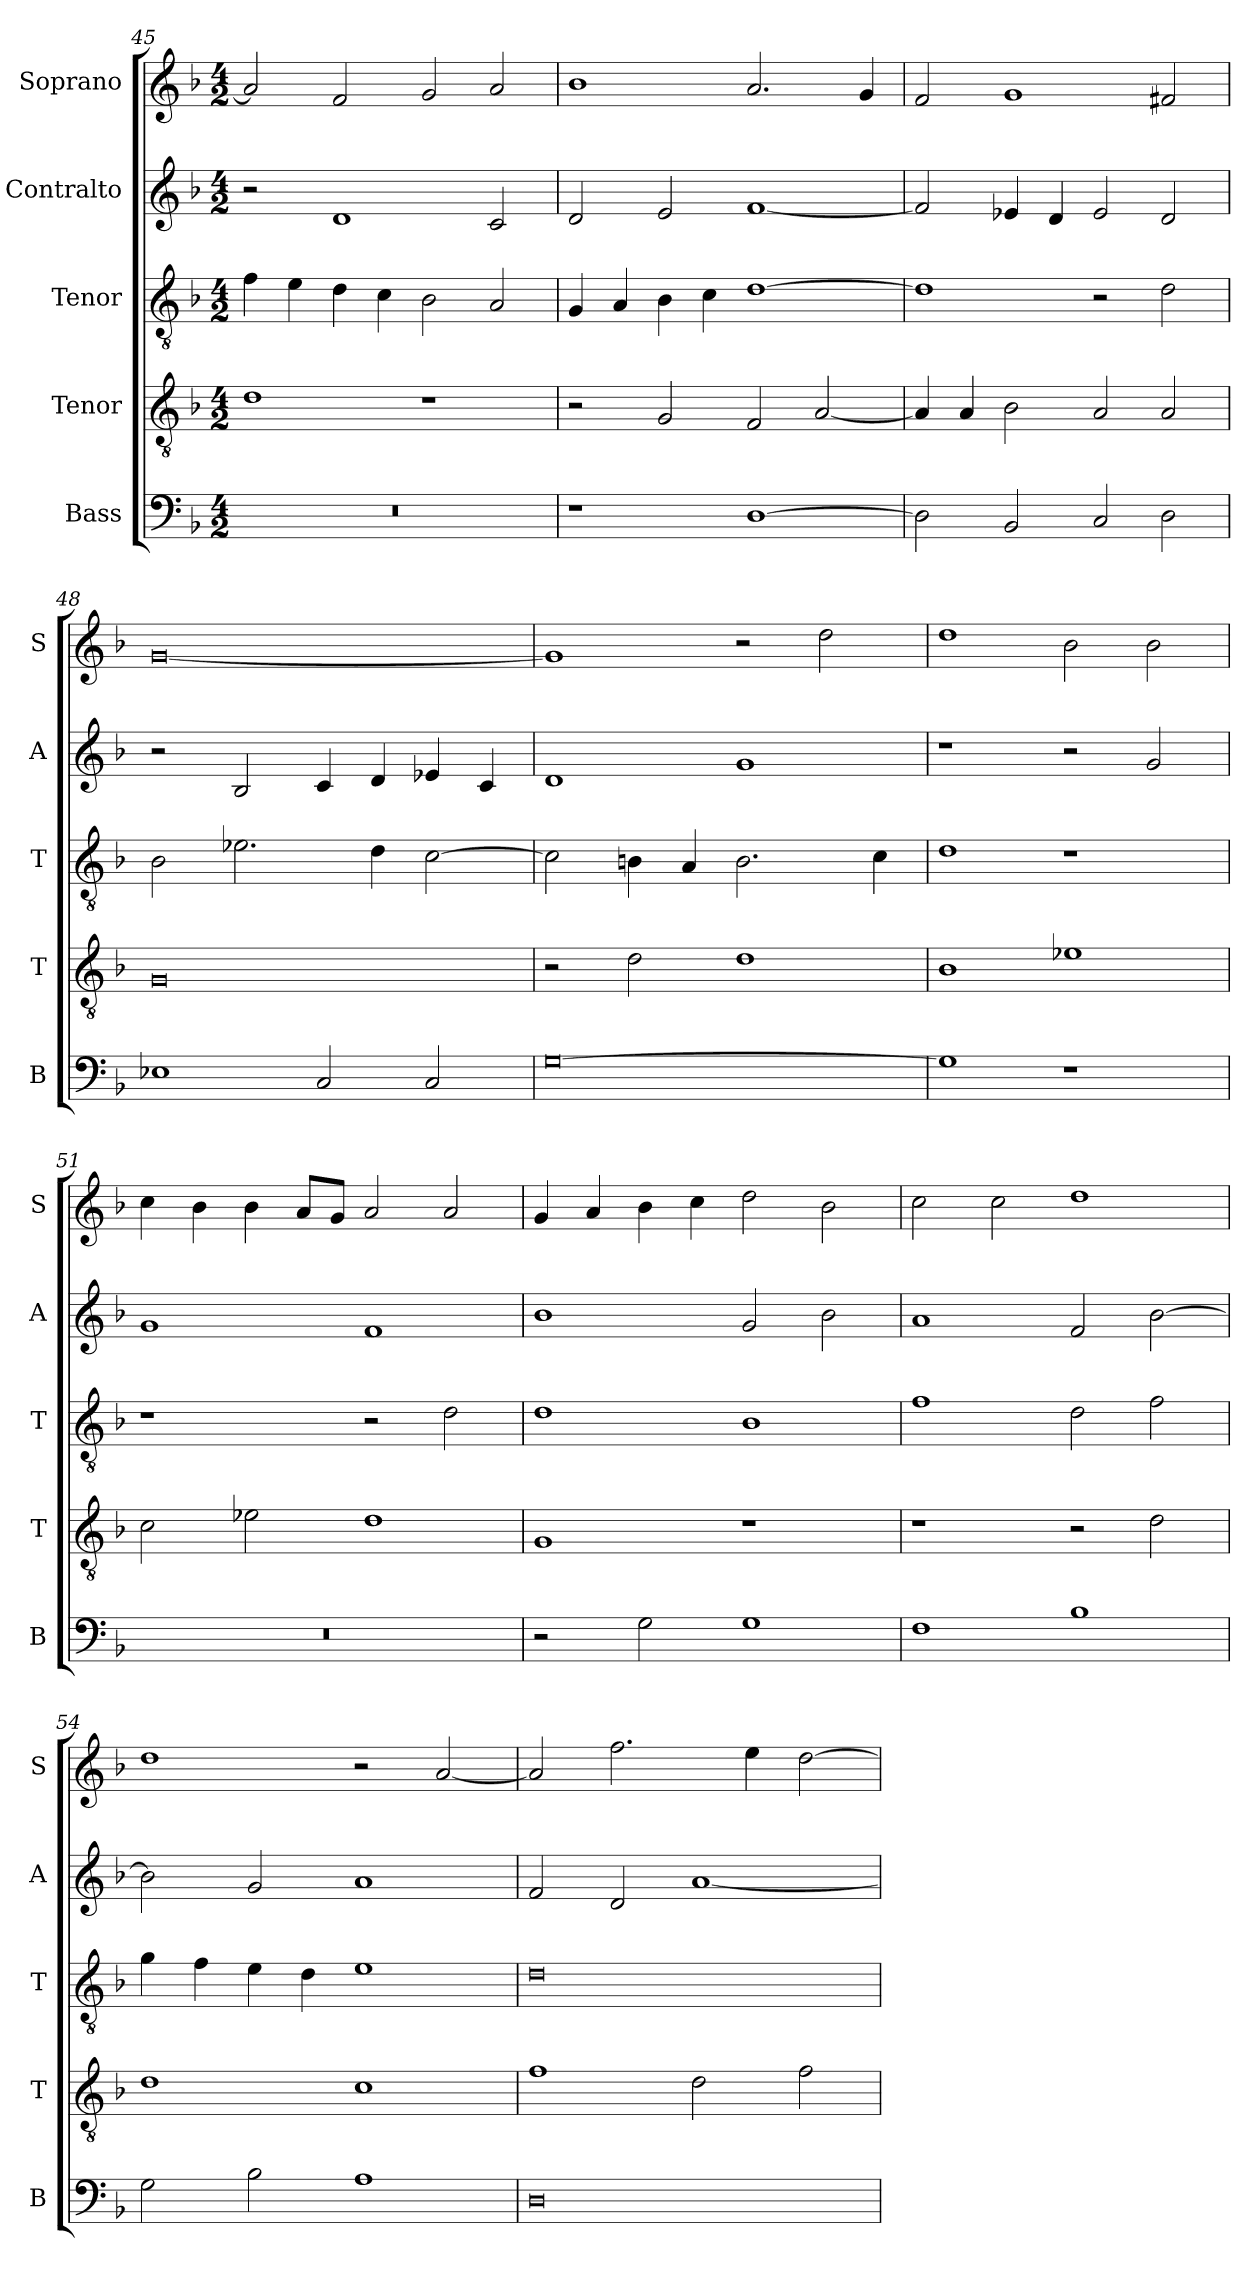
**kern	**kern	**kern	**kern	**kern
*part5	*part4	*part3	*part2	*part1
*staff5	*staff4	*staff3	*staff2	*staff1
*I"Bass	*I"Tenor	*I"Tenor	*I"Contralto	*I"Soprano
*I'B	*I'T	*I'T	*I'A	*I'S
*clefF4	*clefGv2	*clefGv2	*clefG2	*clefG2
*k[b-]	*k[b-]	*k[b-]	*k[b-]	*k[b-]
*G:dor	*G:dor	*G:dor	*G:dor	*G:dor
*M4/2	*M4/2	*M4/2	*M4/2	*M4/2
=45	=45	=45	=45	=45
0r	1d	4f	2r	2a]
.	.	4e	.	.
.	.	4d	1d	2f
.	.	4c	.	.
.	1r	2B-	.	2g
.	.	2A	2c	2a
=46	=46	=46	=46	=46
1r	2r	4G	2d	1b-
.	.	4A	.	.
.	2G	4B-	2e	.
.	.	4c	.	.
[1D	2F	[1d	[1f	2.a
.	[2A	.	.	.
.	.	.	.	4g
=47	=47	=47	=47	=47
2D]	4A]	1d]	2f]	2f
.	4A	.	.	.
2BB-	2B-	.	4e-X	1g
.	.	.	4d	.
2C	2A	2r	2e-	.
2D	2A	2d	2d	2f#X
=48	=48	=48	=48	=48
1E-X	0G	2B-	2r	[0g
.	.	2.e-X	2B-	.
2C	.	.	4c	.
.	.	4d	4d	.
2C	.	[2c	4e-X	.
.	.	.	4c	.
=49	=49	=49	=49	=49
[0G	2r	2c]	1d	1g]
.	2d	4Bn	.	.
.	.	4A	.	.
.	1d	2.B	1g	2r
.	.	.	.	2dd
.	.	4c	.	.
=50	=50	=50	=50	=50
1G]	1B-	1d	1r	1dd
1r	1e-X	1r	2r	2b-
.	.	.	2g	2b-
=51	=51	=51	=51	=51
0r	2c	1r	1g	4cc
.	.	.	.	4b-
.	2e-X	.	.	4b-
.	.	.	.	8a/L
.	.	.	.	8g/J
.	1d	2r	1f	2a
.	.	2d	.	2a
=52	=52	=52	=52	=52
2r	1G	1d	1b-	4g
.	.	.	.	4a
2G	.	.	.	4b-
.	.	.	.	4cc
1G	1r	1B-	2g	2dd
.	.	.	2b-	2b-
=53	=53	=53	=53	=53
1F	1r	1f	1a	2cc
.	.	.	.	2cc
1B-	2r	2d	2f	1dd
.	2d	2f	[2b-	.
=54	=54	=54	=54	=54
2G	1d	4g	2b-]	1dd
.	.	4f	.	.
2B-	.	4e	2g	.
.	.	4d	.	.
1A	1c	1e	1a	2r
.	.	.	.	[2a
=55	=55	=55	=55	=55
0D	1f	0d	2f	2a]
.	.	.	2d	2.ff
.	2d	.	[1a	.
.	.	.	.	4ee
.	2f	.	.	[2dd
=	=	=	=	=
*-	*-	*-	*-	*-
